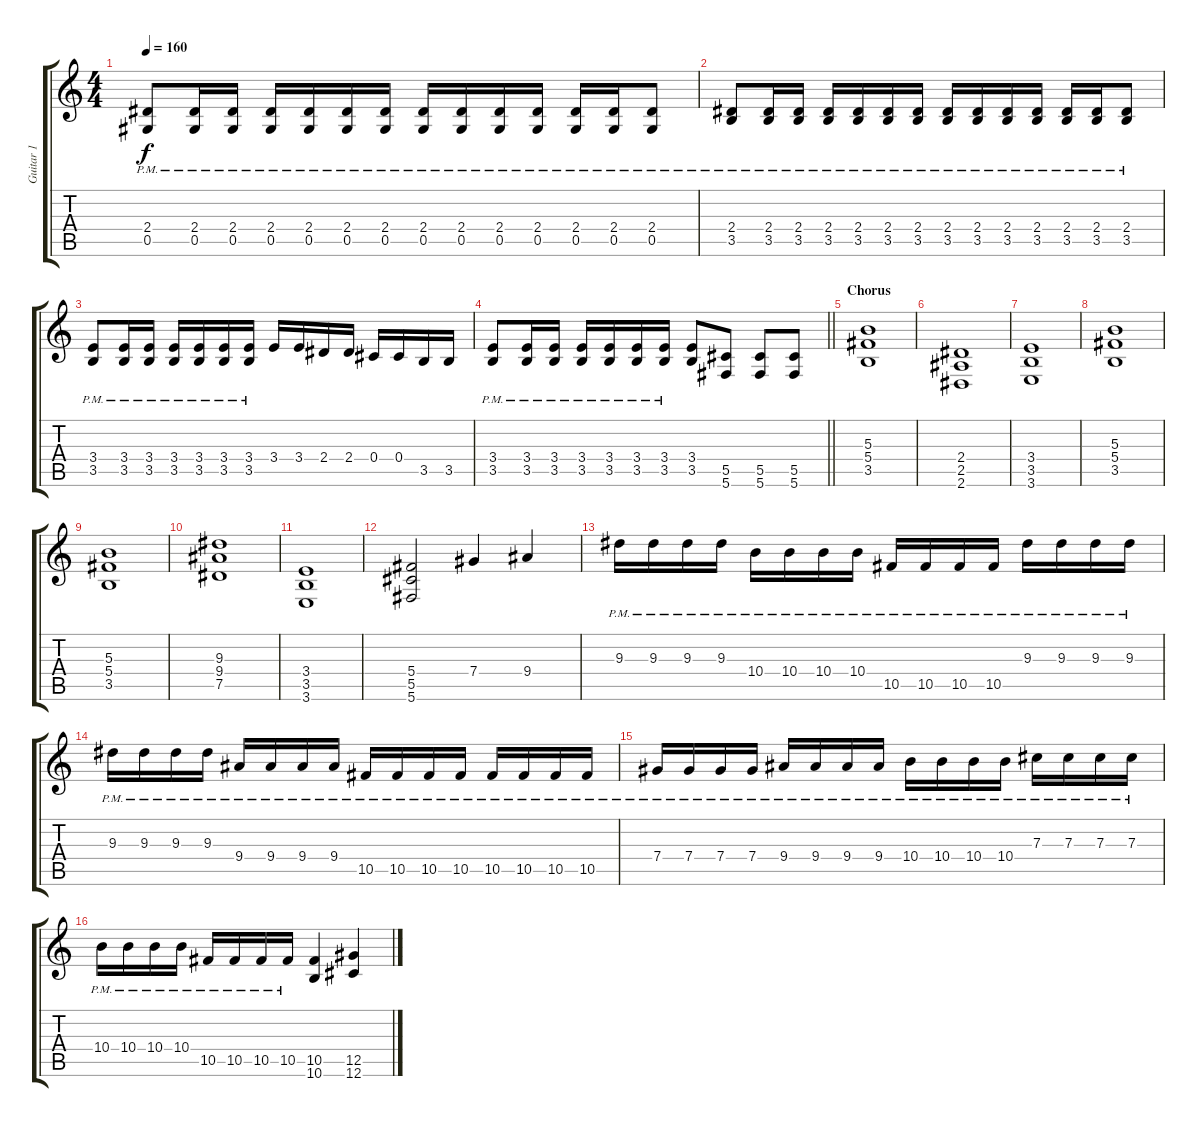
\track ("Guitar 1 " "Guitar 1 ") {instrument distortionguitar}
\staff {score tabs}
\tuning (Eb4 Bb3 Gb3 Db3 Ab2 Db2) {hide}
\ts (4 4)
\tempo 160
\clef g2
\ks c
(2.4{pm} 0.5{pm}).8{dy f} (2.4{pm} 0.5{pm}).16 (2.4{pm} 0.5{pm}).16 (2.4{pm} 0.5{pm}).16 (2.4{pm} 0.5{pm}).16 (2.4{pm} 0.5{pm}).16 (2.4{pm} 0.5{pm}).16 (2.4{pm} 0.5{pm}).16 (2.4{pm} 0.5{pm}).16 (2.4{pm} 0.5{pm}).16 (2.4{pm} 0.5{pm}).16 (2.4{pm} 0.5{pm}).16 (2.4{pm} 0.5{pm}).16 (2.4{pm} 0.5{pm}).8 |
(2.4{pm} 3.5{pm}).8 (2.4{pm} 3.5{pm}).16 (2.4{pm} 3.5{pm}).16 (2.4{pm} 3.5{pm}).16 (2.4{pm} 3.5{pm}).16 (2.4{pm} 3.5{pm}).16 (2.4{pm} 3.5{pm}).16 (2.4{pm} 3.5{pm}).16 (2.4{pm} 3.5{pm}).16 (2.4{pm} 3.5{pm}).16 (2.4{pm} 3.5{pm}).16 (2.4{pm} 3.5{pm}).16 (2.4{pm} 3.5{pm}).16 (2.4{pm} 3.5{pm}).8 |
(3.4{pm} 3.5{pm}).8 (3.4{pm} 3.5{pm}).16 (3.4{pm} 3.5{pm}).16 (3.4{pm} 3.5{pm}).16 (3.4{pm} 3.5{pm}).16 (3.4{pm} 3.5{pm}).16 (3.4{pm} 3.5{pm}).16 3.4.16 3.4.16 2.4.16 2.4.16 0.4.16 0.4.16 3.5.16 3.5.16 |
\barLineRight lightlight
(3.4{pm} 3.5{pm}).8 (3.4{pm} 3.5{pm}).16 (3.4{pm} 3.5{pm}).16 (3.4{pm} 3.5{pm}).16 (3.4{pm} 3.5{pm}).16 (3.4{pm} 3.5{pm}).16 (3.4{pm} 3.5{pm}).16 (3.4 3.5).8 (5.5 5.6).8 (5.5 5.6).8 (5.5 5.6).8 |
\section ("" "Chorus")
(5.3 5.4 3.5).1 |
(2.4 2.5 2.6).1 |
(3.4 3.5 3.6).1 |
(5.3 5.4 3.5).1 |
(5.3 5.4 3.5).1 |
(9.3 9.4 7.5).1 |
(3.4 3.5 3.6).1 |
(5.4 5.5 5.6).2 7.4.4 9.4.4 |
9.3{pm}.16 9.3{pm}.16 9.3{pm}.16 9.3{pm}.16 10.4{pm}.16 10.4{pm}.16 10.4{pm}.16 10.4{pm}.16 10.5{pm}.16 10.5{pm}.16 10.5{pm}.16 10.5{pm}.16 9.3{pm}.16 9.3{pm}.16 9.3{pm}.16 9.3{pm}.16 |
9.3{pm}.16 9.3{pm}.16 9.3{pm}.16 9.3{pm}.16 9.4{pm}.16 9.4{pm}.16 9.4{pm}.16 9.4{pm}.16 10.5{pm}.16 10.5{pm}.16 10.5{pm}.16 10.5{pm}.16 10.5{pm}.16 10.5{pm}.16 10.5{pm}.16 10.5{pm}.16 |
7.4{pm}.16 7.4{pm}.16 7.4{pm}.16 7.4{pm}.16 9.4{pm}.16 9.4{pm}.16 9.4{pm}.16 9.4{pm}.16 10.4{pm}.16 10.4{pm}.16 10.4{pm}.16 10.4{pm}.16 7.3{pm}.16 7.3{pm}.16 7.3{pm}.16 7.3{pm}.16 |
10.4{pm}.16 10.4{pm}.16 10.4{pm}.16 10.4{pm}.16 10.5{pm}.16 10.5{pm}.16 10.5{pm}.16 10.5{pm}.16 (10.5 10.6).4 (12.5 12.6).4
